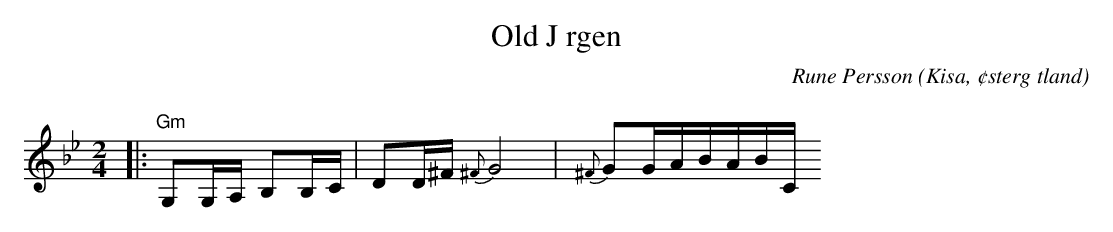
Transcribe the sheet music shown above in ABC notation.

X:1
T:Old J rgen
C:Rune Persson
O:Kisa, ¢sterg tland
Q:60
M:2/4
L:1/8
K:Gm
|:"Gm"G,G,/A,/ B,B,/C/|DD/^F/ {^F}G4|{^F}GG/A/B/A/B/C/
